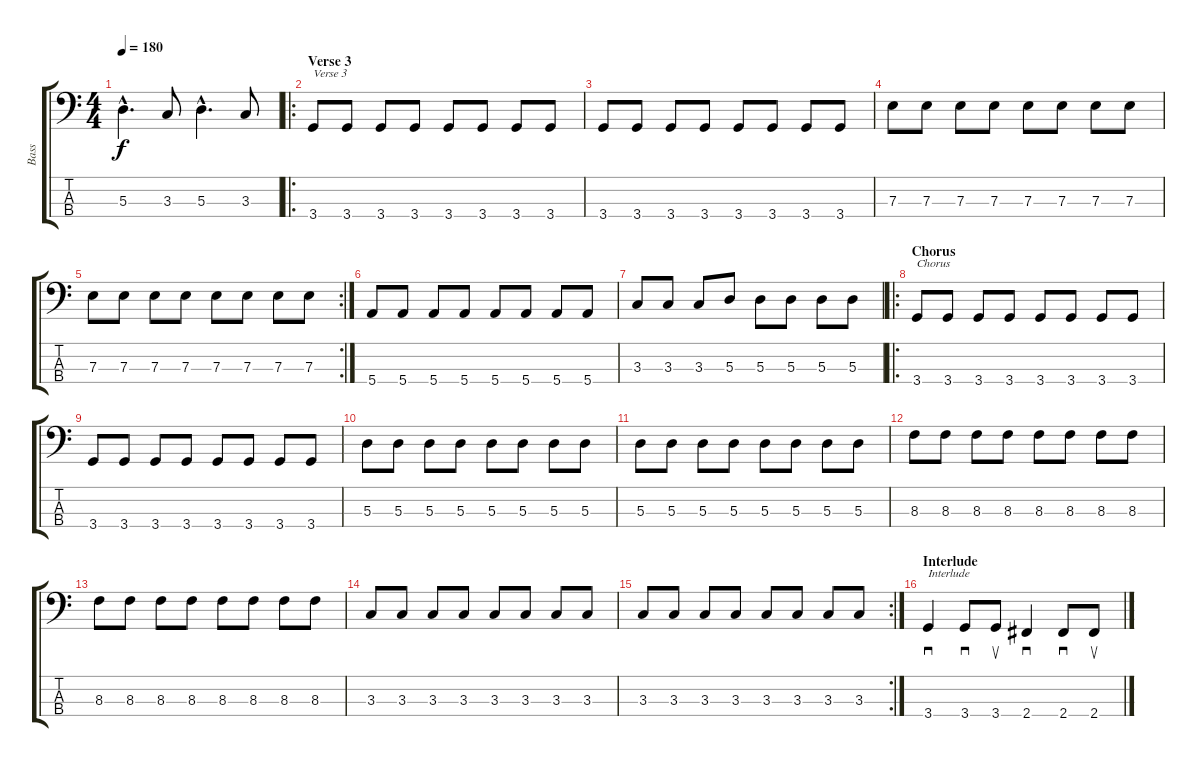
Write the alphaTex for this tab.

\track ("Bass" "Bass") {instrument electricbasspick}
\staff {score tabs}
\tuning (G2 D2 A1 E1) {hide}
\ts (4 4)
\tempo 180
\clef f4
\ks c
5.3{hac}.4{d dy f} 3.3.8 5.3{hac}.4{d} 3.3.8 |
\ro
\section ("" "Verse 3")
3.4.8{txt "Verse 3"} 3.4.8 3.4.8 3.4.8 3.4.8 3.4.8 3.4.8 3.4.8 |
3.4.8 3.4.8 3.4.8 3.4.8 3.4.8 3.4.8 3.4.8 3.4.8 |
7.3.8 7.3.8 7.3.8 7.3.8 7.3.8 7.3.8 7.3.8 7.3.8 |
\rc 2
7.3.8 7.3.8 7.3.8 7.3.8 7.3.8 7.3.8 7.3.8 7.3.8 |
5.4.8 5.4.8 5.4.8 5.4.8 5.4.8 5.4.8 5.4.8 5.4.8 |
3.3.8 3.3.8 3.3.8 5.3.8 5.3.8 5.3.8 5.3.8 5.3.8 |
\ro
\section ("" "Chorus")
3.4.8{txt "Chorus"} 3.4.8 3.4.8 3.4.8 3.4.8 3.4.8 3.4.8 3.4.8 |
3.4.8 3.4.8 3.4.8 3.4.8 3.4.8 3.4.8 3.4.8 3.4.8 |
5.3.8 5.3.8 5.3.8 5.3.8 5.3.8 5.3.8 5.3.8 5.3.8 |
5.3.8 5.3.8 5.3.8 5.3.8 5.3.8 5.3.8 5.3.8 5.3.8 |
8.3.8 8.3.8 8.3.8 8.3.8 8.3.8 8.3.8 8.3.8 8.3.8 |
8.3.8 8.3.8 8.3.8 8.3.8 8.3.8 8.3.8 8.3.8 8.3.8 |
3.3.8 3.3.8 3.3.8 3.3.8 3.3.8 3.3.8 3.3.8 3.3.8 |
\rc 2
3.3.8 3.3.8 3.3.8 3.3.8 3.3.8 3.3.8 3.3.8 3.3.8 |
\section ("" "Interlude")
3.4.4{sd txt "Interlude"} 3.4.8{sd} 3.4.8{su} 2.4.4{sd} 2.4.8{sd} 2.4.8{su}
